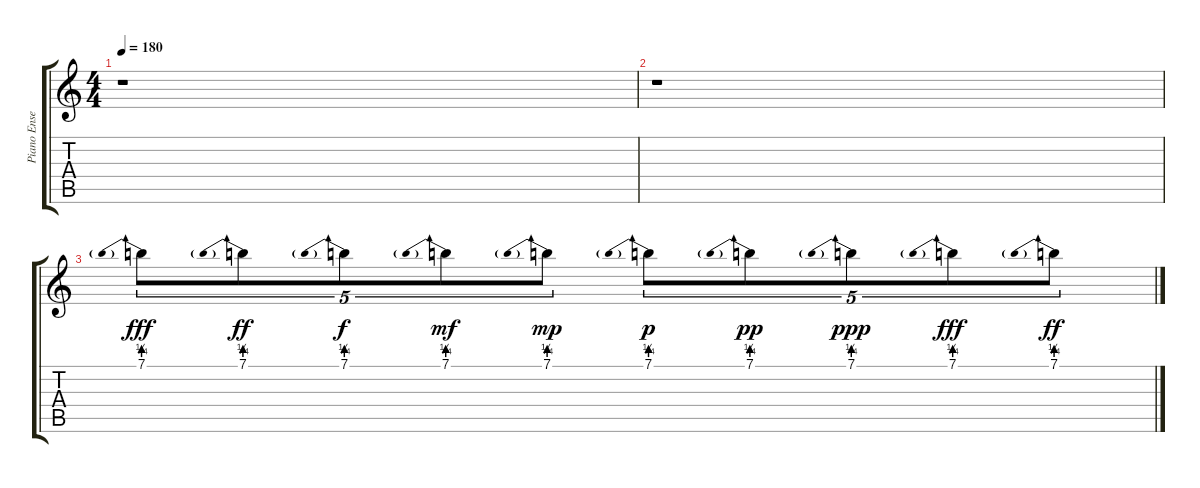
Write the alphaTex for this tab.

\track ("Piano Ensemble" "Piano Ense") {instrument acousticgrandpiano}
\staff {score tabs}
\tuning (E5 B4 G4 D4 A3 E3) {hide}
\ts (4 4)
\tempo 180
\clef g2
\ks c
r.1{dy ff} |
r.1 |
7.1{be (prebend 0 1 60 1)}.8{tu (5 4) dy fff} 7.1{be (prebend 0 1 60 1)}.8{tu (5 4) dy ff} 7.1{be (prebend 0 1 60 1)}.8{tu (5 4) dy f} 7.1{be (prebend 0 1 60 1)}.8{tu (5 4) dy mf} 7.1{be (prebend 0 1 60 1)}.8{tu (5 4) dy mp} 7.1{be (prebend 0 1 60 1)}.8{tu (5 4) dy p} 7.1{be (prebend 0 1 60 1)}.8{tu (5 4) dy pp} 7.1{be (prebend 0 1 60 1)}.8{tu (5 4) dy ppp} 7.1{be (prebend 0 1 60 1)}.8{tu (5 4) dy fff} 7.1{be (prebend 0 1 60 1)}.8{tu (5 4) dy ff}
